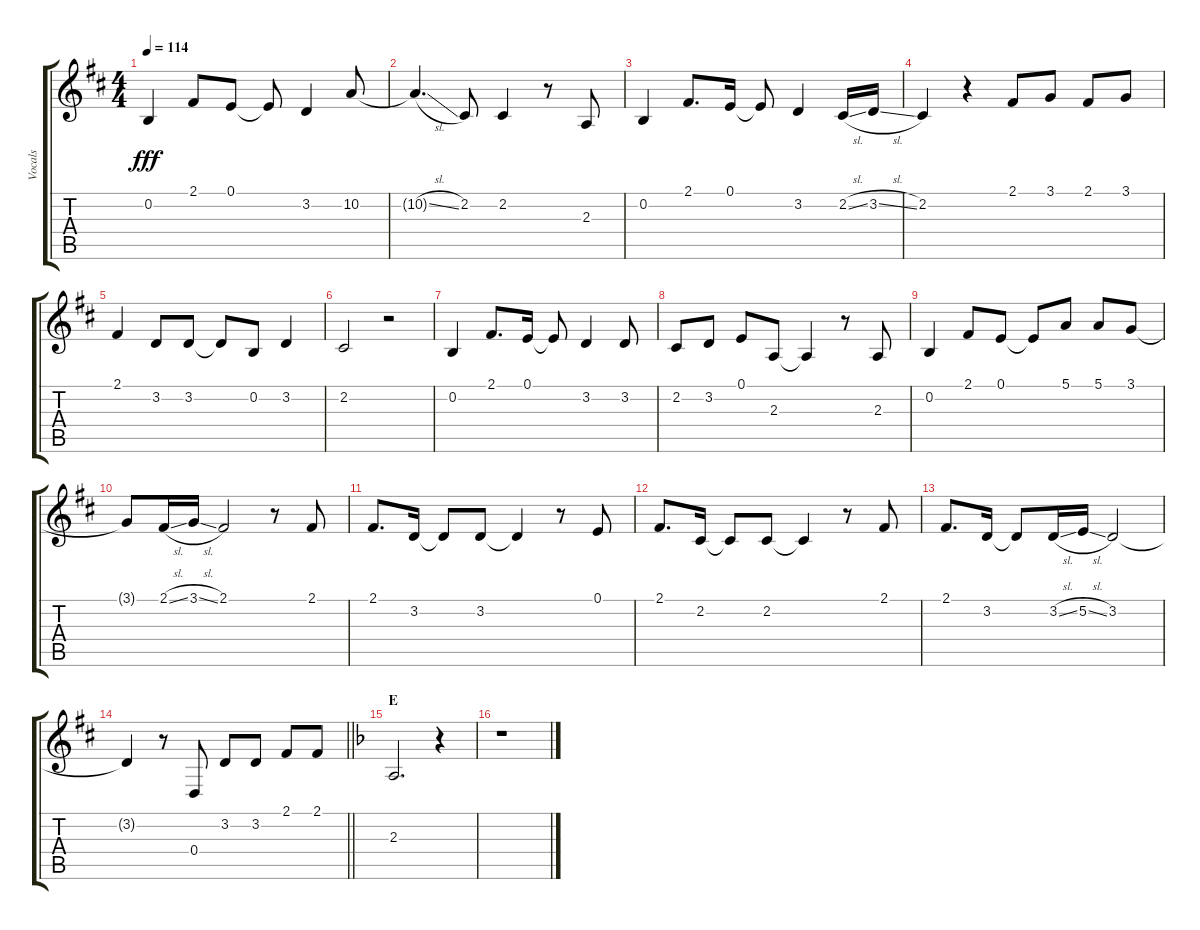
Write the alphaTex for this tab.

\track ("Vocals" "Vocals") {instrument voiceoohs}
\staff {score tabs}
\tuning (E4 B3 G3 D3 A2 E2) {hide}
\ts (4 4)
\tempo 114
\clef g2
\ks d
0.2.4{dy fff} 2.1.8 0.1.8 0.1{t}.8 3.2.4 10.2.8 |
10.2{sl t}.4{d} 2.2.8 2.2.4 r.8 2.3.8 |
0.2.4 2.1.8{d} 0.1.16 0.1{t}.8 3.2.4 2.2{sl}.16 3.2{sl}.16 |
2.2.4 r.4 2.1.8 3.1.8 2.1.8 3.1.8 |
2.1.4 3.2.8 3.2.8 3.2{t}.8 0.2.8 3.2.4 |
2.2.2 r.2 |
0.2.4 2.1.8{d} 0.1.16 0.1{t}.8 3.2.4 3.2.8 |
2.2.8 3.2.8 0.1.8 2.3.8 2.3{t}.4 r.8 2.3.8 |
0.2.4 2.1.8 0.1.8 0.1{t}.8 5.1.8 5.1.8 3.1.8 |
3.1{t}.8 2.1{sl}.16 3.1{sl}.16 2.1.2 r.8 2.1.8 |
2.1.8{d} 3.2.16 3.2{t}.8 3.2.8 3.2{t}.4 r.8 0.1.8 |
2.1.8{d} 2.2.16 2.2{t}.8 2.2.8 2.2{t}.4 r.8 2.1.8 |
2.1.8{d} 3.2.16 3.2{t}.8 3.2{sl}.16 5.2{sl}.16 3.2.2 |
\barLineRight lightlight
3.2{t}.4 r.8 0.4.8 3.2.8 3.2.8 2.1.8 2.1.8 |
\section ("" "E")
\ks f
2.3.2{d} r.4 |
r.1
